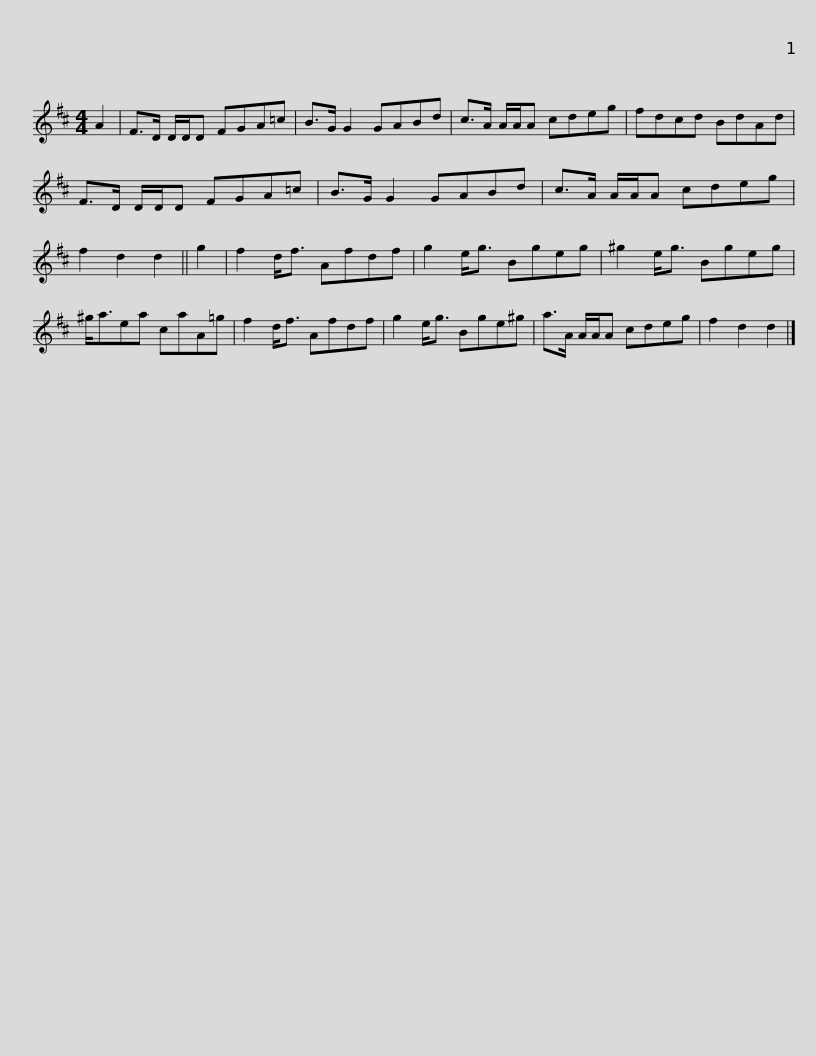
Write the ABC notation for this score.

X:1
L:1/8
M:4/4
I:linebreak $
K:D
V:1 treble
V:1
 A2 | F>D D/D/D FGA=c | B>G G2 GABd | c>A A/A/A cdeg | fdcd BdAd |$ %5
 F>D D/D/D FGA=c | B>G G2 GABd | c>A A/A/A cdeg | f2 d2 d2 || g2 | %10
 f2 d<f Afdf |$ g2 e<g Bgeg | ^g2 e<g Bgeg | ^g<aea caA=g | f2 d<f Afdf | %15
 g2 e<g Bge^g |$ a>A A/A/A cdeg | f2 d2 d2 |] %18
